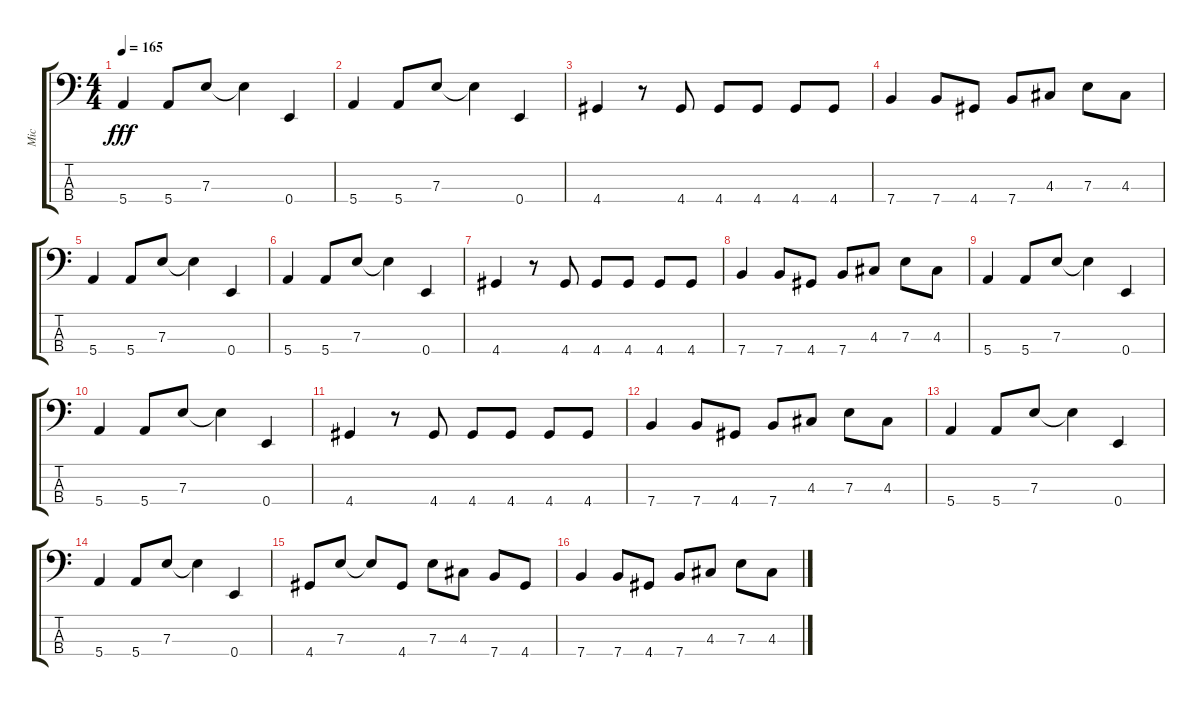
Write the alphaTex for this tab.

\track ("Mic" "Mic") {instrument electricbassfinger}
\staff {score tabs}
\tuning (G2 D2 A1 E1) {hide}
\ts (4 4)
\tempo 165
\clef f4
\ks c
5.4.4{dy fff} 5.4.8 7.3.8 7.3{t}.4 0.4.4 |
5.4.4 5.4.8 7.3.8 7.3{t}.4 0.4.4 |
4.4.4 r.8 4.4.8 4.4.8 4.4.8 4.4.8 4.4.8 |
7.4.4 7.4.8 4.4.8 7.4.8 4.3.8 7.3.8 4.3.8 |
5.4.4 5.4.8 7.3.8 7.3{t}.4 0.4.4 |
5.4.4 5.4.8 7.3.8 7.3{t}.4 0.4.4 |
4.4.4 r.8 4.4.8 4.4.8 4.4.8 4.4.8 4.4.8 |
7.4.4 7.4.8 4.4.8 7.4.8 4.3.8 7.3.8 4.3.8 |
5.4.4 5.4.8 7.3.8 7.3{t}.4 0.4.4 |
5.4.4 5.4.8 7.3.8 7.3{t}.4 0.4.4 |
4.4.4 r.8 4.4.8 4.4.8 4.4.8 4.4.8 4.4.8 |
7.4.4 7.4.8 4.4.8 7.4.8 4.3.8 7.3.8 4.3.8 |
5.4.4 5.4.8 7.3.8 7.3{t}.4 0.4.4 |
5.4.4 5.4.8 7.3.8 7.3{t}.4 0.4.4 |
4.4.8 7.3.8 7.3{t}.8 4.4.8 7.3.8 4.3.8 7.4.8 4.4.8 |
7.4.4 7.4.8 4.4.8 7.4.8 4.3.8 7.3.8 4.3.8
